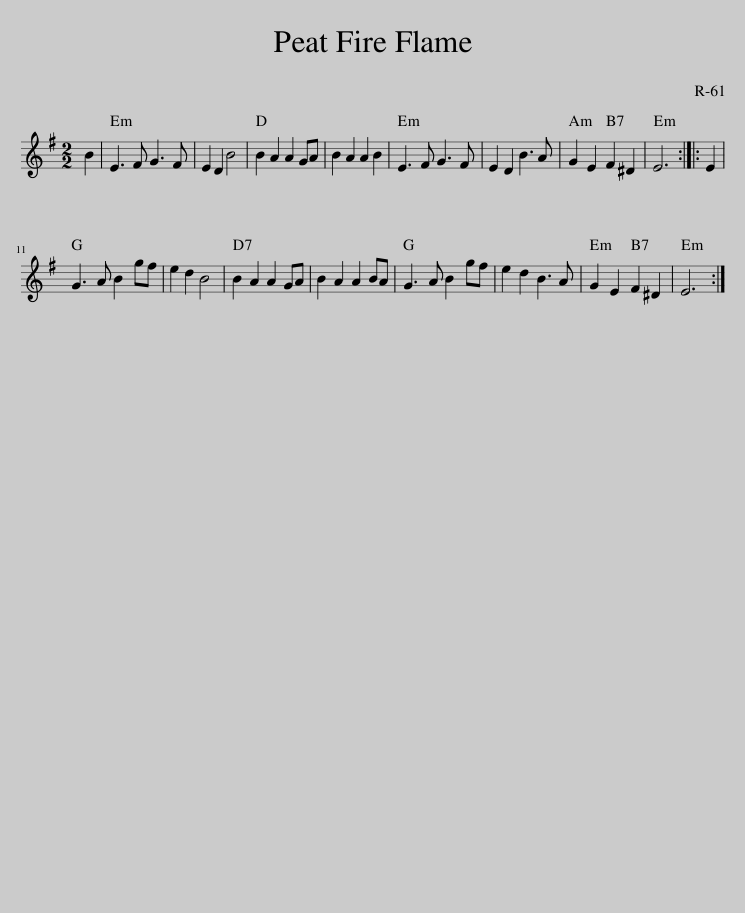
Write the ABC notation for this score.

X:1
L:1/8
M:2/2
I:linebreak $
K:Emin
V:1 treble
V:1
 B2 | E3 F G3 F | E2 D2 B4 | B2 A2 A2 GA | B2 A2 A2 B2 | %5
 E3 F G3 F | E2 D2 B3 A | G2 E2 F2 ^D2 | E6 :: E2 |$ %10
 G3 A B2 gf | e2 d2 B4 | B2 A2 A2 GA | B2 A2 A2 BA | G3 A B2 gf | %15
 e2 d2 B3 A | G2 E2 F2 ^D2 | E6 :| %18
